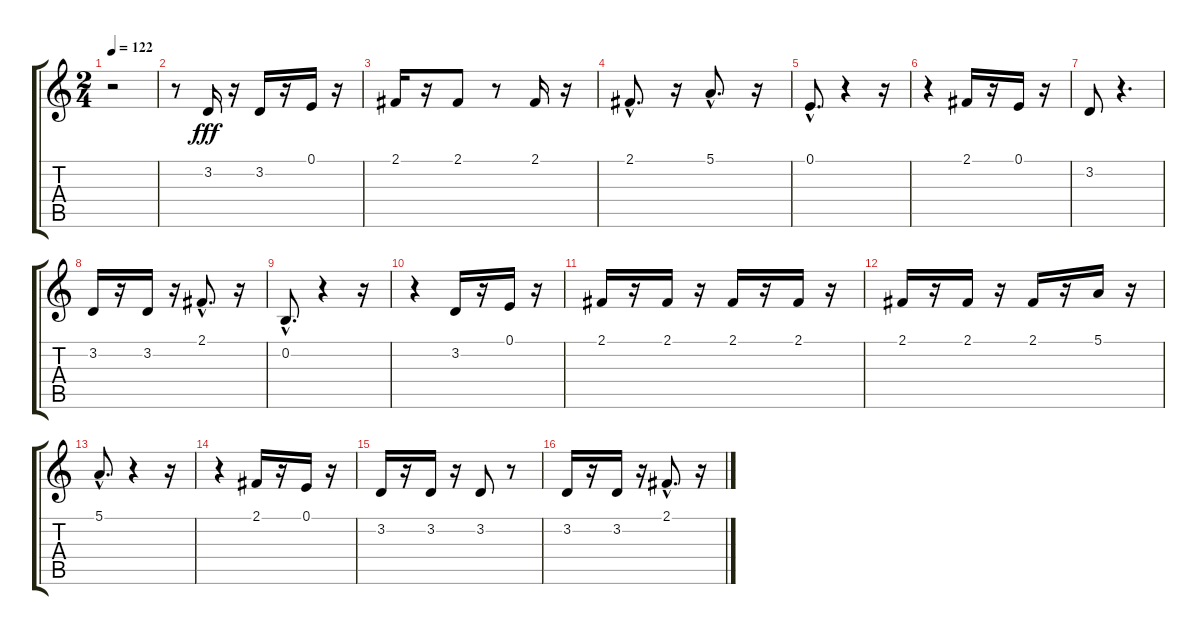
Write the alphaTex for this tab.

\track "" {instrument ocarina}
\staff {score tabs}
\tuning (E4 B3 G3 D3 A2 E2) {hide}
\ts (2 4)
\tempo 122
\clef g2
\ks c
r.2{dy fff} |
r.8 3.2.16 r.16 3.2.16 r.16 0.1.16 r.16 |
2.1.16 r.16 2.1.8 r.8 2.1.16 r.16 |
2.1{hac}.8{d} r.16 5.1{hac}.8{d} r.16 |
0.1{hac}.8{d} r.4 r.16 |
r.4 2.1.16 r.16 0.1.16 r.16 |
3.2.8 r.4{d} |
3.2.16 r.16 3.2.16 r.16 2.1{hac}.8{d} r.16 |
0.2{hac}.8{d} r.4 r.16 |
r.4 3.2.16 r.16 0.1.16 r.16 |
2.1.16 r.16 2.1.16 r.16 2.1.16 r.16 2.1.16 r.16 |
2.1.16 r.16 2.1.16 r.16 2.1.16 r.16 5.1.16 r.16 |
5.1{hac}.8{d} r.4 r.16 |
r.4 2.1.16 r.16 0.1.16 r.16 |
3.2.16 r.16 3.2.16 r.16 3.2.8 r.8 |
3.2.16 r.16 3.2.16 r.16 2.1{hac}.8{d} r.16
